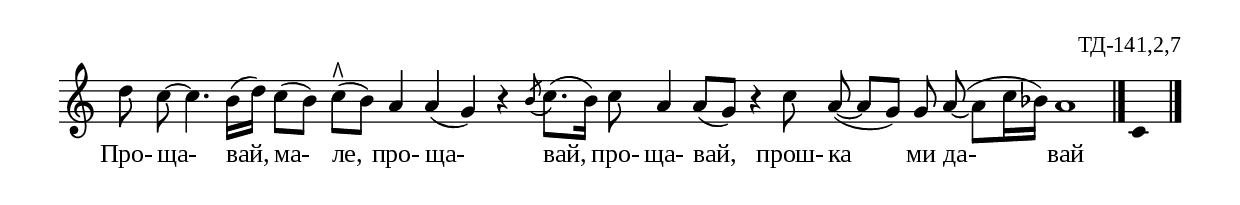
%{
sva_141_2_07
%}

\include "td-preamble.ly"

\score {
\relative c'' {
%\tempo 4 = 120
%\time 2/4
\cadenzaOn
d8\noBeam c~ c4. b16[( d]) c8([ b]) c^\rtoe([ b]) a4 a( g) r 
\acciaccatura b8 c8.([ b16]) c8 a4 a8([ g]) r4 c8\noBeam a8\noBeam(~ a[ g])
g8 a\noBeam~( a[ c16 bes]) a1
 \bar "|." 
 s16 \fixB c,4
 \bar "|."  
}
\addlyrics { Про- ща- вай, ма- ле, про- ща- вай, 
про- ща- вай, прош- ка ми да- вай }
%
\layout {
   \context { 
	    \Staff \remove "Time_signature_engraver" } 
  indent = #0
  line-width = 190\mm
  ragged-right=##f
}
%
\midi { 
	\context {
		\Score tempoWholesPerMinute = #(ly:make-moment 120 4)
		}
	}
}
%
\header{
  opus = "ТД-141,2,7"
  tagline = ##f
}


